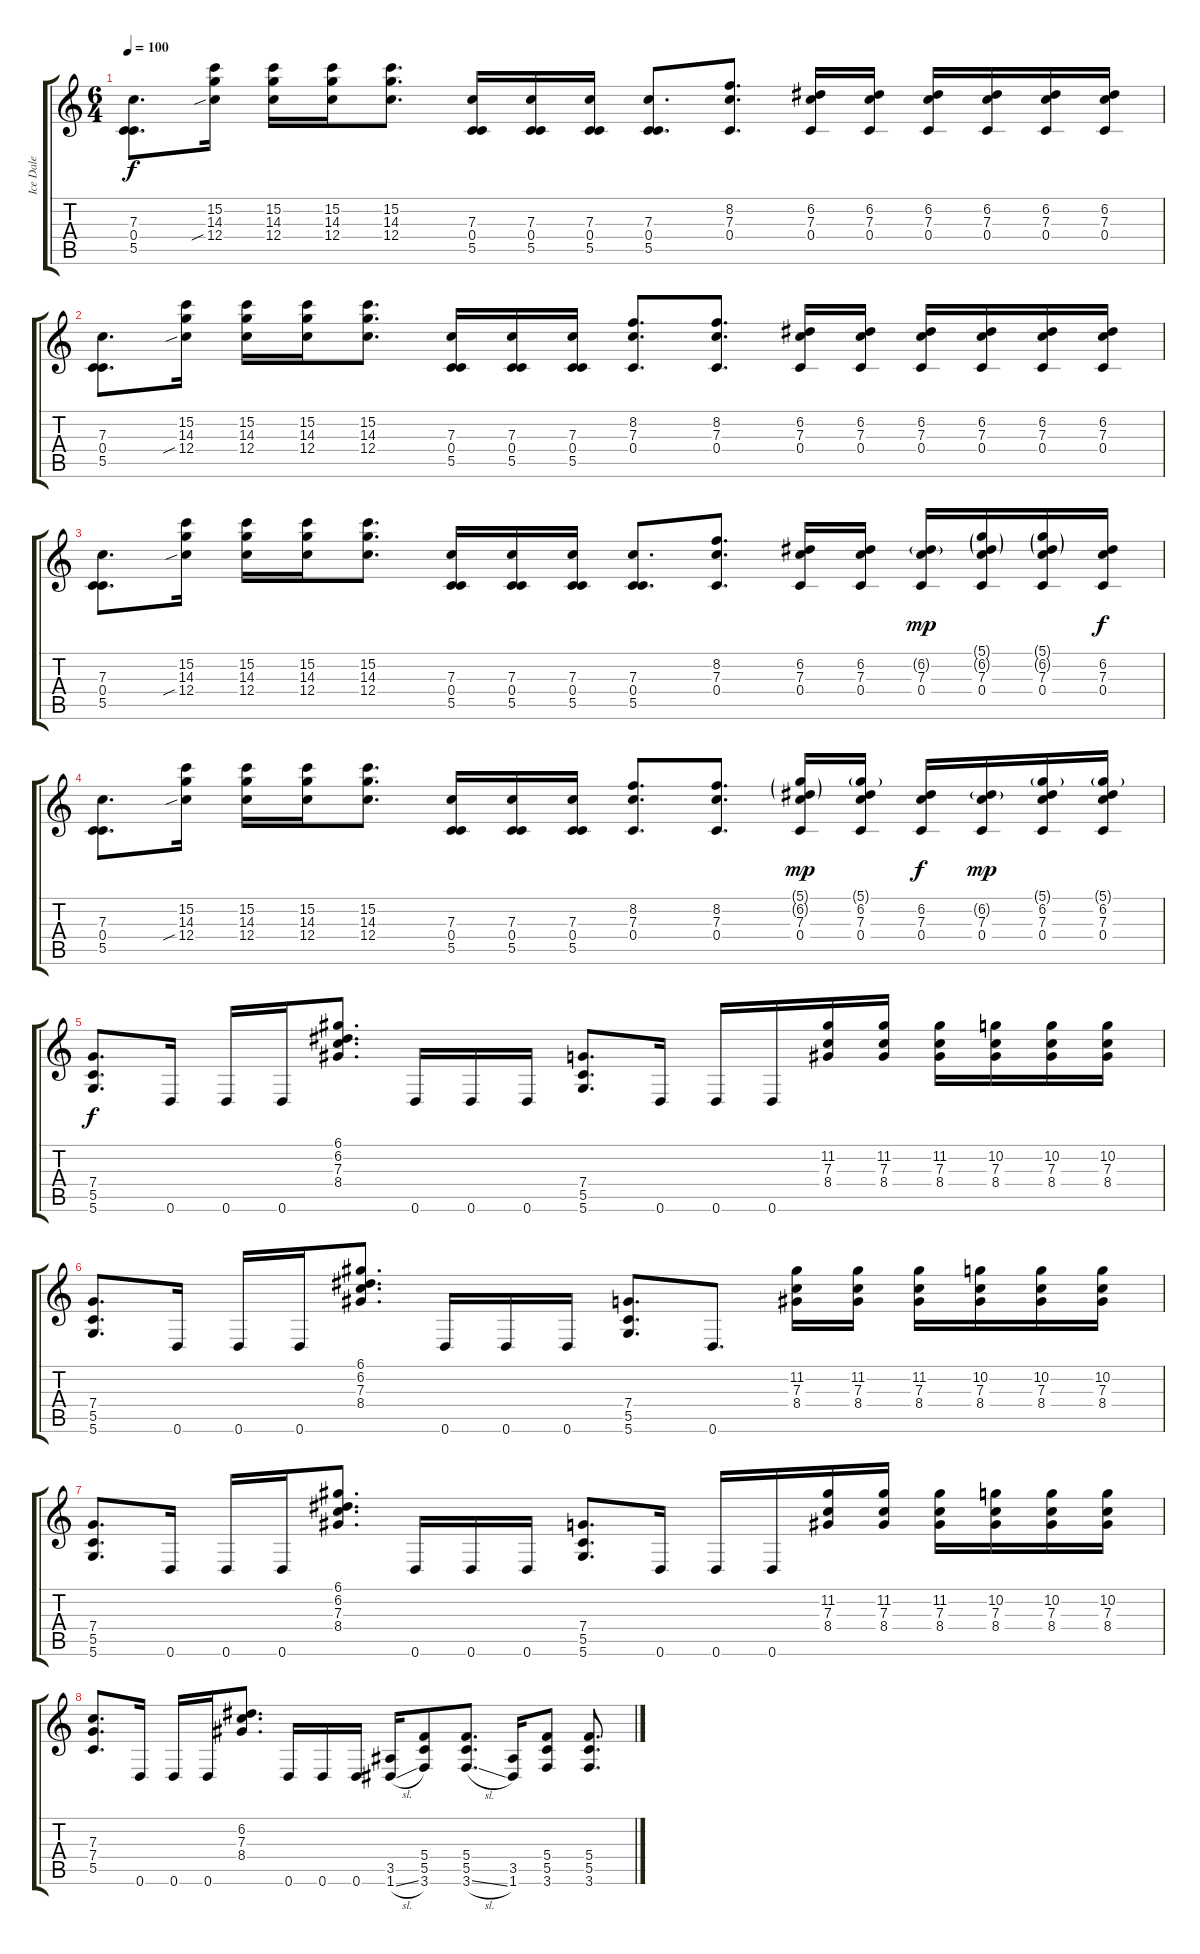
\track ("Ice Dale" "Ice Dale") {instrument distortionguitar}
\staff {score tabs}
\tuning (D4 A3 F3 C3 G2 D2) {hide}
\ts (6 4)
\tempo 100
\clef g2
\ks c
(7.3 0.4 5.5).8{d dy f} (15.2 14.3 12.4{sib}).16 (15.2 14.3 12.4).16 (15.2 14.3 12.4).16 (15.2 14.3 12.4).8{d} (7.3 0.4 5.5).16 (7.3 0.4 5.5).16 (7.3 0.4 5.5).16 (7.3 0.4 5.5).8{d} (8.2 7.3 0.4).8{d} (6.2 7.3 0.4).16 (6.2 7.3 0.4).16 (6.2 7.3 0.4).16 (6.2 7.3 0.4).16 (6.2 7.3 0.4).16 (6.2 7.3 0.4).16 |
(7.3 0.4 5.5).8{d} (15.2 14.3 12.4{sib}).16 (15.2 14.3 12.4).16 (15.2 14.3 12.4).16 (15.2 14.3 12.4).8{d} (7.3 0.4 5.5).16 (7.3 0.4 5.5).16 (7.3 0.4 5.5).16 (8.2 7.3 0.4).8{d} (8.2 7.3 0.4).8{d} (6.2 7.3 0.4).16 (6.2 7.3 0.4).16 (6.2 7.3 0.4).16 (6.2 7.3 0.4).16 (6.2 7.3 0.4).16 (6.2 7.3 0.4).16 |
(7.3 0.4 5.5).8{d} (15.2 14.3 12.4{sib}).16 (15.2 14.3 12.4).16 (15.2 14.3 12.4).16 (15.2 14.3 12.4).8{d} (7.3 0.4 5.5).16 (7.3 0.4 5.5).16 (7.3 0.4 5.5).16 (7.3 0.4 5.5).8{d} (8.2 7.3 0.4).8{d} (6.2 7.3 0.4).16 (6.2 7.3 0.4).16 (6.2{g} 7.3 0.4).16{dy mp} (5.1{g} 6.2{g} 7.3 0.4).16 (5.1{g} 6.2{g} 7.3 0.4).16 (6.2 7.3 0.4).16{dy f} |
(7.3 0.4 5.5).8{d} (15.2 14.3 12.4{sib}).16 (15.2 14.3 12.4).16 (15.2 14.3 12.4).16 (15.2 14.3 12.4).8{d} (7.3 0.4 5.5).16 (7.3 0.4 5.5).16 (7.3 0.4 5.5).16 (8.2 7.3 0.4).8{d} (8.2 7.3 0.4).8{d} (5.1{g} 6.2{g} 7.3 0.4).16{dy mp} (5.1{g} 6.2 7.3 0.4).16 (6.2 7.3 0.4).16{dy f} (6.2{g} 7.3 0.4).16{dy mp} (5.1{g} 6.2 7.3 0.4).16 (5.1{g} 6.2 7.3 0.4).16 |
(7.4 5.5 5.6).8{d dy f} 0.6.16 0.6.16 0.6.16 (6.1 6.2 7.3 8.4).8{d} 0.6.16 0.6.16 0.6.16 (7.4 5.5 5.6).8{d} 0.6.16 0.6.16 0.6.16 (11.2 7.3 8.4).16 (11.2 7.3 8.4).16 (11.2 7.3 8.4).16 (10.2 7.3 8.4).16 (10.2 7.3 8.4).16 (10.2 7.3 8.4).16 |
(7.4 5.5 5.6).8{d} 0.6.16 0.6.16 0.6.16 (6.1 6.2 7.3 8.4).8{d} 0.6.16 0.6.16 0.6.16 (7.4 5.5 5.6).8{d} 0.6.8{d} (11.2 7.3 8.4).16 (11.2 7.3 8.4).16 (11.2 7.3 8.4).16 (10.2 7.3 8.4).16 (10.2 7.3 8.4).16 (10.2 7.3 8.4).16 |
(7.4 5.5 5.6).8{d} 0.6.16 0.6.16 0.6.16 (6.1 6.2 7.3 8.4).8{d} 0.6.16 0.6.16 0.6.16 (7.4 5.5 5.6).8{d} 0.6.16 0.6.16 0.6.16 (11.2 7.3 8.4).16 (11.2 7.3 8.4).16 (11.2 7.3 8.4).16 (10.2 7.3 8.4).16 (10.2 7.3 8.4).16 (10.2 7.3 8.4).16 |
(7.3 7.4 5.5).8{d} 0.6.16 0.6.16 0.6.16 (6.2 7.3 8.4).8{d} 0.6.16 0.6.16 0.6.16 (3.5 1.6{sl}).16 (5.4 5.5 3.6).8 (5.4 5.5 3.6{sl}).8{d} (3.5 1.6).16 (5.4 5.5 3.6).8 (5.4 5.5 3.6).8{d}
